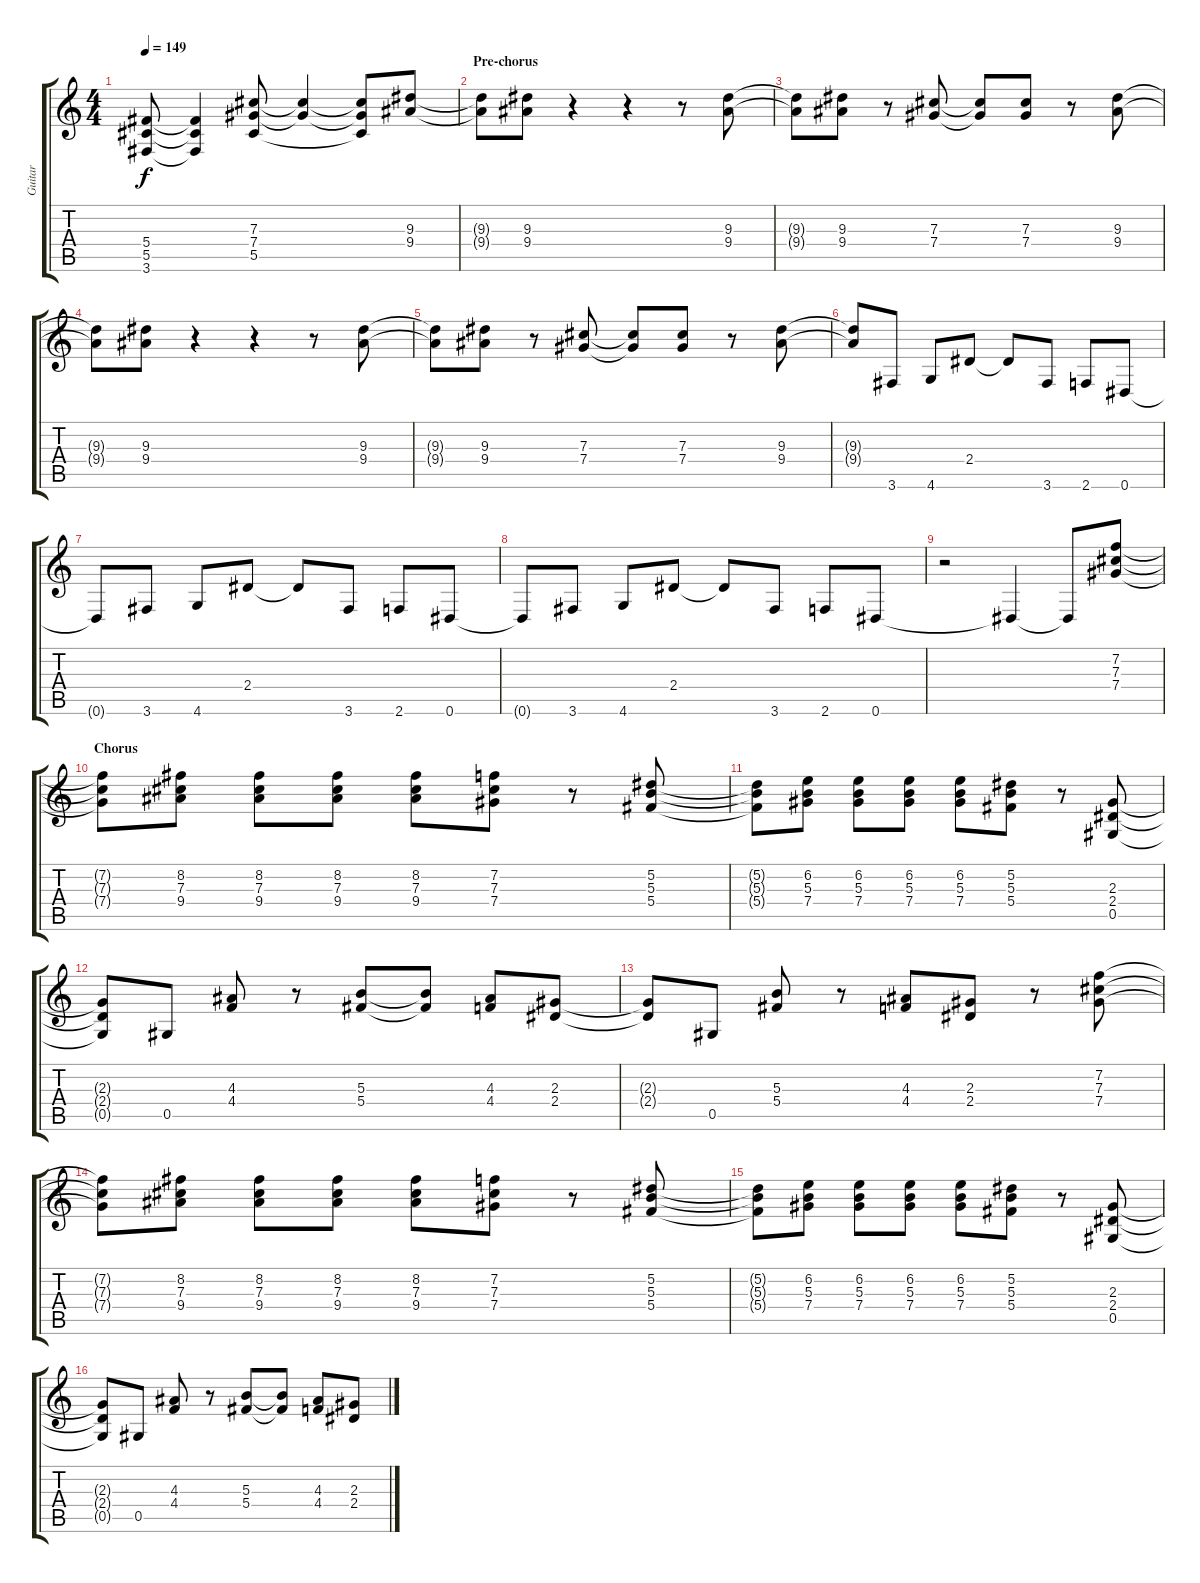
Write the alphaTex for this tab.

\track ("Guitar" "Guitar") {instrument distortionguitar}
\staff {score tabs}
\tuning (Eb4 Bb3 Gb3 Db3 Ab2 Eb2) {hide}
\ts (4 4)
\tempo 149
\clef g2
\ks c
(5.4{t} 5.5{t} 3.6{t}).8{dy f} (5.4{t} 5.5{t} 3.6{t}).4 (7.3 7.4 5.5).8 (7.3{t} 7.4{t}).4 (7.3{t} 7.4{t} 5.5{t}).8 (9.3 9.4).8{volume 12} |
\section ("" "Pre-chorus")
(9.3{t} 9.4{t}).8{volume 12} (9.3 9.4).8 r.4 r.4 r.8 (9.3 9.4).8 |
(9.3{t} 9.4{t}).8 (9.3 9.4).8 r.8 (7.3 7.4).8 (7.3{t} 7.4{t}).8 (7.3 7.4).8 r.8 (9.3 9.4).8 |
(9.3{t} 9.4{t}).8 (9.3 9.4).8 r.4 r.4 r.8 (9.3 9.4).8 |
(9.3{t} 9.4{t}).8 (9.3 9.4).8 r.8 (7.3 7.4).8 (7.3{t} 7.4{t}).8 (7.3 7.4).8 r.8 (9.3 9.4).8 |
(9.3{t} 9.4{t}).8 3.6.8 4.6.8 2.4.8 2.4{t}.8 3.6.8 2.6.8 0.6.8 |
0.6{t}.8 3.6.8 4.6.8 2.4.8 2.4{t}.8 3.6.8 2.6.8 0.6.8 |
0.6{t}.8 3.6.8 4.6.8 2.4.8 2.4{t}.8 3.6.8 2.6.8 0.6.8 |
r.2 0.6{t}.4 0.6{t}.8 (7.2 7.3 7.4).8{volume 11} |
\section ("" "Chorus")
(7.2{t} 7.3{t} 7.4{t}).8{volume 11} (8.2 7.3 9.4).8 (8.2 7.3 9.4).8 (8.2 7.3 9.4).8 (8.2 7.3 9.4).8 (7.2 7.3 7.4).8 r.8 (5.2 5.3 5.4).8 |
(5.2{t} 5.3{t} 5.4{t}).8 (6.2 5.3 7.4).8 (6.2 5.3 7.4).8 (6.2 5.3 7.4).8 (6.2 5.3 7.4).8 (5.2 5.3 5.4).8 r.8 (2.3 2.4 0.5).8 |
(2.3{t} 2.4{t} 0.5{t}).8 0.5.8 (4.3 4.4).8 r.8 (5.3 5.4).8 (5.3{t} 5.4{t}).8 (4.3 4.4).8 (2.3 2.4).8 |
(2.3{t} 2.4{t}).8 0.5.8 (5.3 5.4).8 r.8 (4.3 4.4).8 (2.3 2.4).8 r.8 (7.2 7.3 7.4).8 |
(7.2{t} 7.3{t} 7.4{t}).8 (8.2 7.3 9.4).8 (8.2 7.3 9.4).8 (8.2 7.3 9.4).8 (8.2 7.3 9.4).8 (7.2 7.3 7.4).8 r.8 (5.2 5.3 5.4).8 |
(5.2{t} 5.3{t} 5.4{t}).8 (6.2 5.3 7.4).8 (6.2 5.3 7.4).8 (6.2 5.3 7.4).8 (6.2 5.3 7.4).8 (5.2 5.3 5.4).8 r.8 (2.3 2.4 0.5).8 |
(2.3{t} 2.4{t} 0.5{t}).8 0.5.8 (4.3 4.4).8 r.8 (5.3 5.4).8 (5.3{t} 5.4{t}).8 (4.3 4.4).8 (2.3 2.4).8
